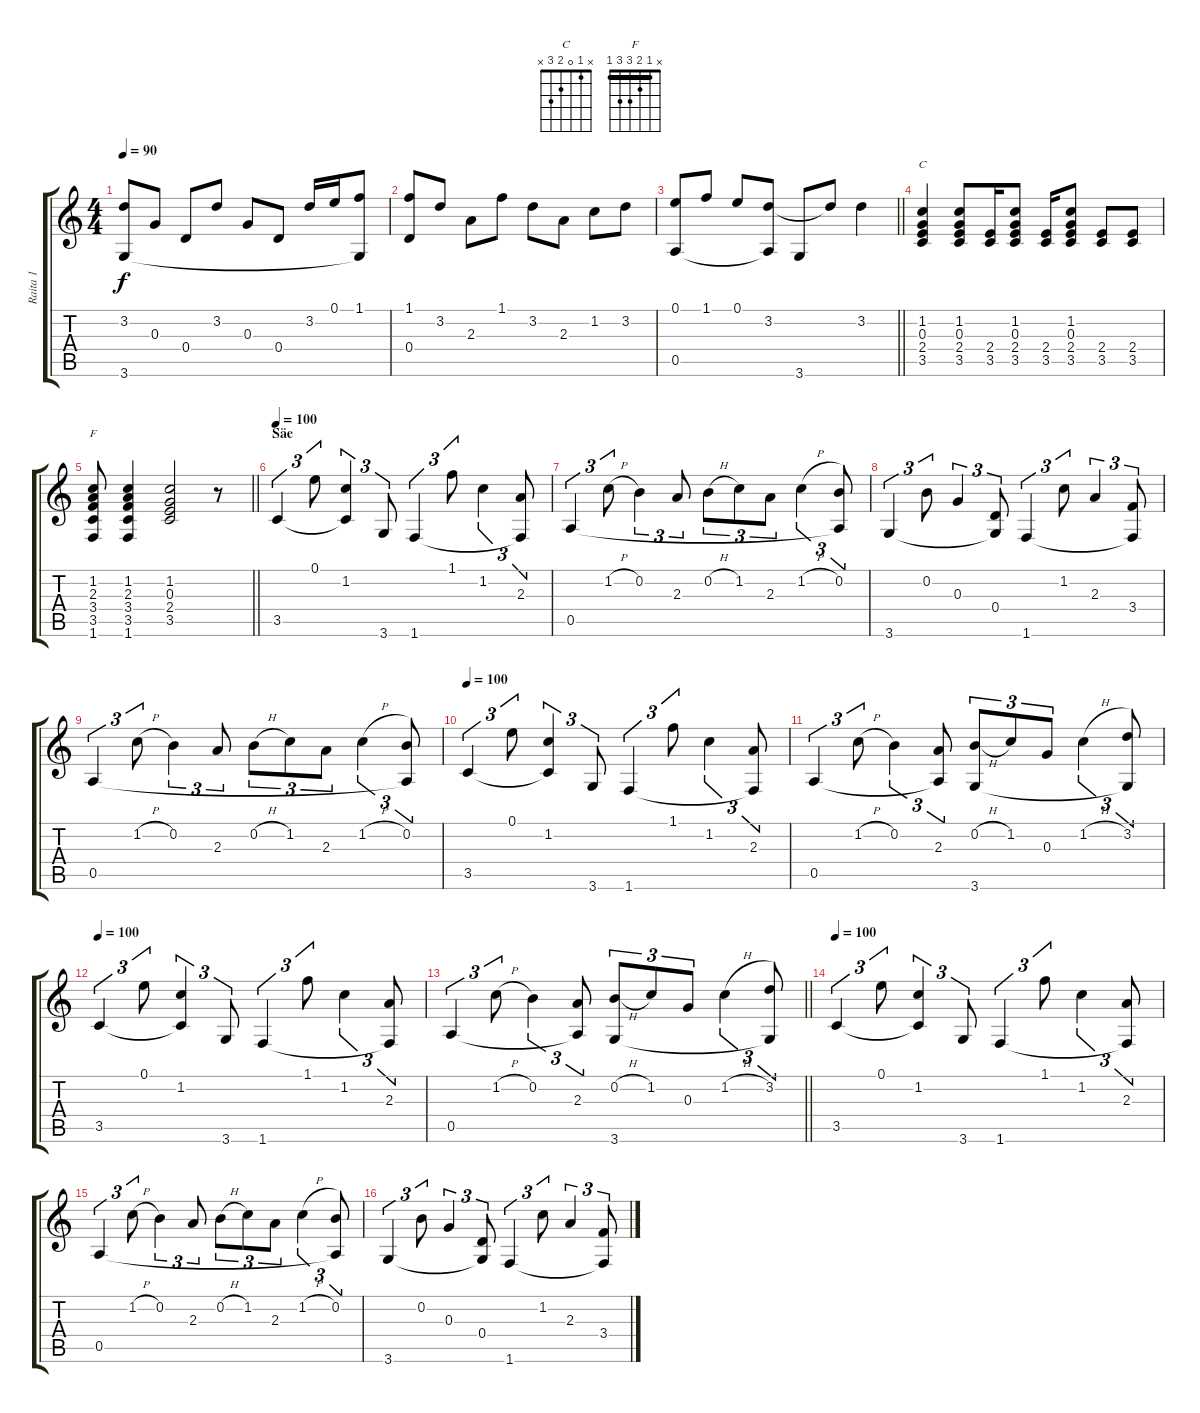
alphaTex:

\track ("Raita 1" "Raita 1") {instrument acousticguitarsteel}
\staff {score tabs}
\tuning (E4 B3 G3 D3 A2 E2) {hide}
\chord ("C" x 1 0 2 3 x)
\chord ("F" x 1 2 3 3 1) {barre 1}
\ts (4 4)
\tempo 90
\clef g2
\ks c
(3.2 3.6).8{dy f} 0.3.8 0.4.8 3.2.8 0.3.8 0.4.8 3.2.16 0.1.16 (1.1 3.6{t}).8 |
(1.1 0.4).8 3.2.8 2.3.8 1.1.8 3.2.8 2.3.8 1.2.8 3.2.8 |
\barLineRight lightlight
(0.1 0.5).8 1.1.8 0.1.8 (3.2 0.5{t}).8 3.6.8 3.2{t}.8 3.2.4 |
(1.2 0.3 2.4 3.5).4{ch "C"} (1.2 0.3 2.4 3.5).8 (2.4 3.5).16 (1.2 0.3 2.4 3.5).8 (2.4 3.5).16 (1.2 0.3 2.4 3.5).8 (2.4 3.5).8 (2.4 3.5).8 |
\barLineRight lightlight
(1.2 2.3 3.4 3.5 1.6).8{ch "F"} (1.2 2.3 3.4 3.5 1.6).4 (1.2 0.3 2.4 3.5).2 r.8 |
\section ("" "Säe")
\tempo 100
3.5.4{tu (3 2)} 0.1.8{tu (3 2)} (1.2 3.5{t}).4{tu (3 2)} 3.6.8{tu (3 2)} 1.6.4{tu (3 2)} 1.1.8{tu (3 2)} 1.2.4{tu (3 2)} (2.3 1.6{t}).8{tu (3 2)} |
0.5.4{tu (3 2)} 1.2{h}.8{tu (3 2)} 0.2.4{tu (3 2)} 2.3.8{tu (3 2)} 0.2{h}.8{tu (3 2)} 1.2.8{tu (3 2)} 2.3.8{tu (3 2)} 1.2{h}.4{tu (3 2)} (0.2 0.5{t}).8{tu (3 2)} |
3.6.4{tu (3 2)} 0.2.8{tu (3 2)} 0.3.4{tu (3 2)} (0.4 3.6{t}).8{tu (3 2)} 1.6.4{tu (3 2)} 1.2.8{tu (3 2)} 2.3.4{tu (3 2)} (3.4 1.6{t}).8{tu (3 2)} |
0.5.4{tu (3 2)} 1.2{h}.8{tu (3 2)} 0.2.4{tu (3 2)} 2.3.8{tu (3 2)} 0.2{h}.8{tu (3 2)} 1.2.8{tu (3 2)} 2.3.8{tu (3 2)} 1.2{h}.4{tu (3 2)} (0.2 0.5{t}).8{tu (3 2)} |
\tempo 100
3.5.4{tu (3 2)} 0.1.8{tu (3 2)} (1.2 3.5{t}).4{tu (3 2)} 3.6.8{tu (3 2)} 1.6.4{tu (3 2)} 1.1.8{tu (3 2)} 1.2.4{tu (3 2)} (2.3 1.6{t}).8{tu (3 2)} |
0.5.4{tu (3 2)} 1.2{h}.8{tu (3 2)} 0.2.4{tu (3 2)} (2.3 0.5{t}).8{tu (3 2)} (0.2{h} 3.6).8{tu (3 2)} 1.2.8{tu (3 2)} 0.3.8{tu (3 2)} 1.2{h}.4{tu (3 2)} (3.2 3.6{t}).8{tu (3 2)} |
\tempo 100
3.5.4{tu (3 2)} 0.1.8{tu (3 2)} (1.2 3.5{t}).4{tu (3 2)} 3.6.8{tu (3 2)} 1.6.4{tu (3 2)} 1.1.8{tu (3 2)} 1.2.4{tu (3 2)} (2.3 1.6{t}).8{tu (3 2)} |
\barLineRight lightlight
0.5.4{tu (3 2)} 1.2{h}.8{tu (3 2)} 0.2.4{tu (3 2)} (2.3 0.5{t}).8{tu (3 2)} (0.2{h} 3.6).8{tu (3 2)} 1.2.8{tu (3 2)} 0.3.8{tu (3 2)} 1.2{h}.4{tu (3 2)} (3.2 3.6{t}).8{tu (3 2)} |
\tempo 100
3.5.4{tu (3 2)} 0.1.8{tu (3 2)} (1.2 3.5{t}).4{tu (3 2)} 3.6.8{tu (3 2)} 1.6.4{tu (3 2)} 1.1.8{tu (3 2)} 1.2.4{tu (3 2)} (2.3 1.6{t}).8{tu (3 2)} |
0.5.4{tu (3 2)} 1.2{h}.8{tu (3 2)} 0.2.4{tu (3 2)} 2.3.8{tu (3 2)} 0.2{h}.8{tu (3 2)} 1.2.8{tu (3 2)} 2.3.8{tu (3 2)} 1.2{h}.4{tu (3 2)} (0.2 0.5{t}).8{tu (3 2)} |
3.6.4{tu (3 2)} 0.2.8{tu (3 2)} 0.3.4{tu (3 2)} (0.4 3.6{t}).8{tu (3 2)} 1.6.4{tu (3 2)} 1.2.8{tu (3 2)} 2.3.4{tu (3 2)} (3.4 1.6{t}).8{tu (3 2)}
